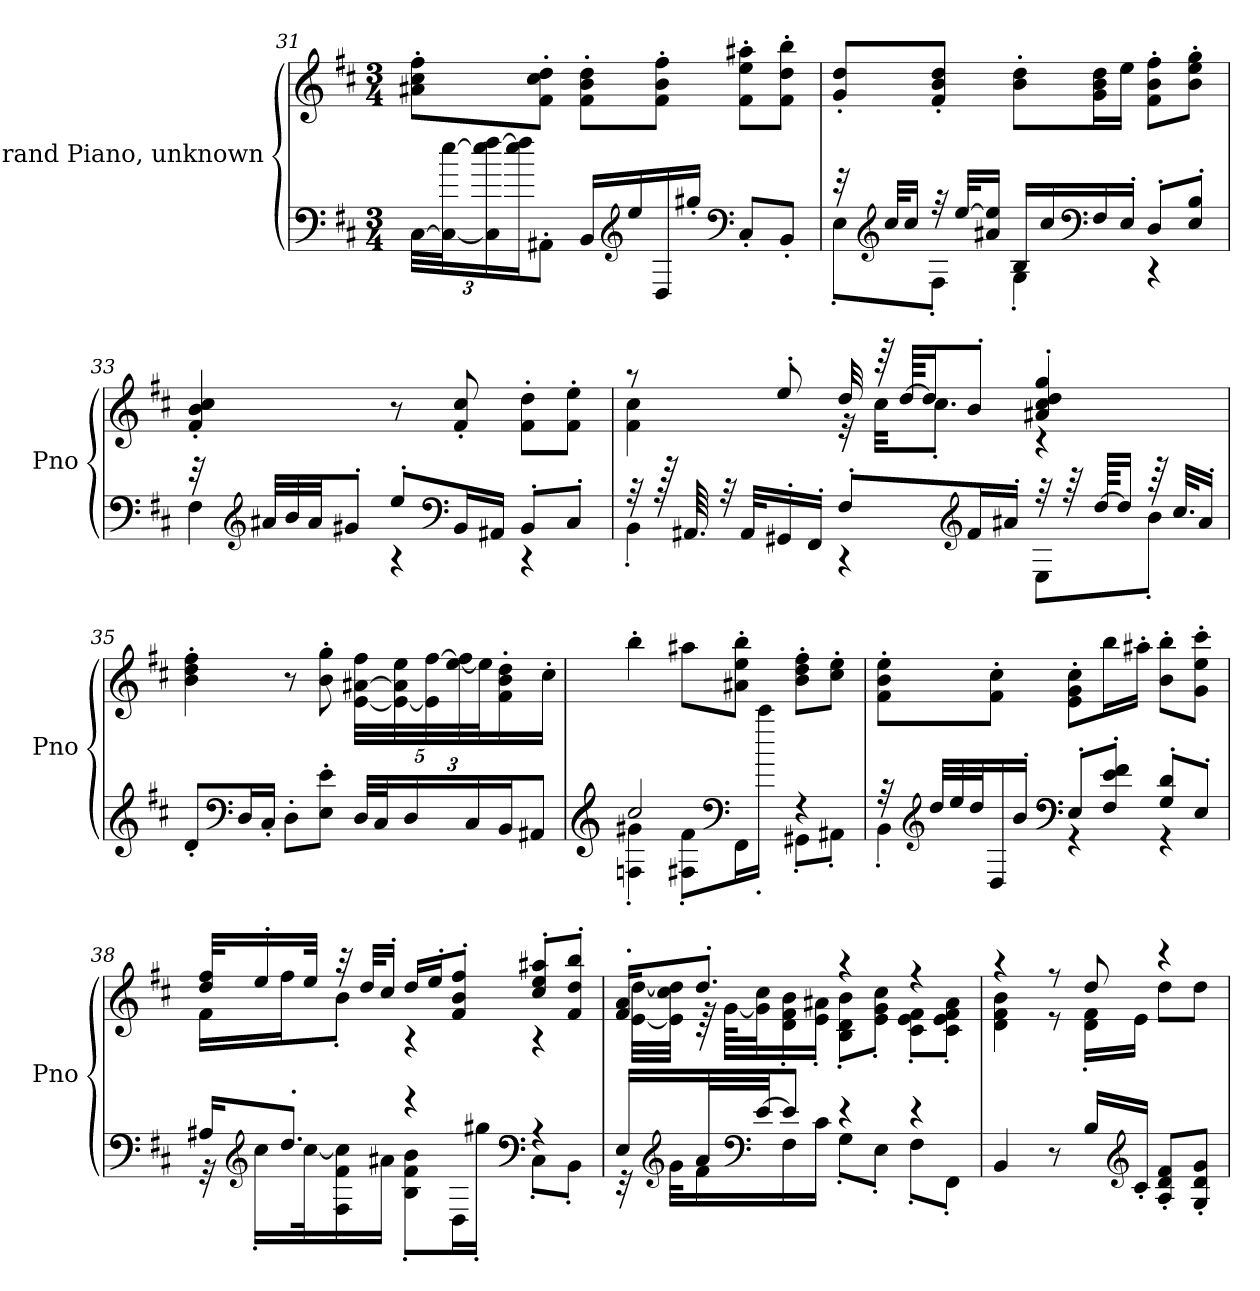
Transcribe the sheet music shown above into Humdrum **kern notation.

**kern	**kern
*part1	*part1
*staff2	*staff1
*I"Grand Piano, unknown	*
*I'Pno	*
*clefF4	*clefG2
*k[f#c#]	*k[f#c#]
*M3/4	*M3/4
*Xbrackettup	*
=31	=31
[48C#\LLL	8a#X\' 8cc#\' 8ff#\'L
48C#\_ [48ee\J	.
24C#\] 24ee\] [24ff#\	.
24ee\ 24ff#\]J	.
8AA#X'\J	8f#\' 8cc#\' 8dd\'J
16BB/LL	8f#\' 8b\' 8dd\'L
*clefG2	*
16ee/	.
16D/	8f#\' 8b\' 8ff#\'J
16gg#X'/JJ	.
*clefF4	*
8C#'/L	8f#\' 8ee\' 8aa#X\'L
8BB'/J	8f#\' 8dd\' 8bb\'J
!!LO:LB:g=z
=32	=32
*^	*
32r	8E'\L	8g/' 8dd/'L
*clefG2	*	*
32cc#/KLL	.	.
16cc#/JJ	.	.
32r	8F#'\J	8f#/' 8b/' 8dd/'J
[32ee/KLL	.	.
16a#X/ 16ee/]JJ	.	.
16B/LL	4G'\	8b\' 8dd\'L
16cc#/	.	.
*clefF4	*	*
16F#/	.	16g\ 16b\ 16dd\L
16E'/JJ	.	16ee\JJ
8D'/L	4r	8f#\' 8b\' 8ff#\'L
8E/' 8B/'J	.	8b\' 8ee\' 8gg\'J
=33	=33	=33
32r	4F#\	4f#/' 4b/' 4cc#/'
*clefG2	*	*
32a#X/LLL	.	.
32b/	.	.
32a#/JJ	.	.
8g#X'/J	.	.
8ee'/L	4r	8r
*clefF4	*	*
16BB/L	.	8f#/' 8cc#/'
16AA#X/JJ	.	.
8BB'/L	4r	8f#\' 8dd\'L
8C#'/J	.	8f#\' 8ee\'J
!!LO:PB:g=z
=34	=34	=34
*	*	*^
32r	4BB'\	8r	4f#\ 4cc#\
128r	.	.	.
64.AA#X/	.	.	.
32r	.	.	.
32AA#/KLL	.	.	.
16GG#X'/	.	8ee'/	.
16FF#'/JJ	.	.	.
8F#'/L	4r	32dd/	32r
.	.	64r	32cc#\KKL
.	.	[64dd/KKLL	.
.	.	16dd/J]	8.cc#'\J
*clefG2	*	*	*
16f#/L	.	8b'/J	.
16a#X'/JJ	.	.	.
32r	8E\L	4a#X/' 4cc#/' 4dd/' 4gg/'	4r
64r	.	.	.
[64dd/KKLL	.	.	.
16dd/JJ]	.	.	.
64r	8b'\J	.	.
32.cc#/KLL	.	.	.
16a#'/JJ	.	.	.
*v	*v	*	*
*	*v	*v
=35	=35
8d'/L	4b\' 4dd\' 4ff#\'
*clefF4	*
16D/L	.
16C#'/JJ	.
8D'\L	8r
8E\' 8e\'J	8b\' 8gg\'
*	*Xbrackettup
48D/LLL	[40e\ [40a#X\ 40ff#\LLL
48C#/J	.
.	40e\_ 40a#\] 40ee\
24D/	.
.	40e\] [40ff#\
.	[40ee\ 40ff#\]
24C#/	.
.	40ee\J]
24BB/J	16f#\' 16b\' 16dd\'
12AA#X/J	.
.	16cc#'\JJ
!!LO:LB:g=z
=36	=36
*clefG2	*
*^	*
2cc#/	4Fn\' 4g#X\'	4bb'\
.	8F#X\' 8f#\'L	8aa#X\L
*clefF4	*	*
.	16FF#\L	8a#X\' 8ee\' 8bb\'J
.	16ccc#'\JJ	.
4r	8GG#X'\L	8b\' 8dd\' 8ff#\'L
.	8AA#X'\J	8cc#\' 8ee\'J
=37	=37	=37
32r	4BB'\	8f#\' 8b\' 8ee\'L
*clefG2	*	*
32dd/LLL	.	.
32ee/	.	.
32dd/J	.	.
16D/	.	8f#\' 8cc#\'J
16b'/JJ	.	.
*clefF4	*	*
8E'/L	4r	8e\' 8g\' 8cc#\'L
8F#/' 8e/' 8f#/'J	.	16bb\L
.	.	16aa#X'\JJ
8G/' 8d/'L	4r	8b\' 8bb\'L
8E'/J	.	8g\' 8ee\' 8ccc#\'J
=38	=38	=38
*	*	*^
16A#X/KL	32r	32dd/ 32ff#/KLL	16f#\LL
*clefG2	*	*	*
.	16cc#'\LL	16ee'/	.
8.dd'/J	.	.	16ff#\J
.	[32cc#\K	32ee/JJk	.
.	16F#\ 16f#\ 16cc#\]	32r	8b'\J
.	.	32dd/KLL	.
.	16a#X\JJ	16cc#'/JJ	.
4r	8B\' 8f#\' 8b\'L	16dd/LL	4r
.	.	16ee'/J	.
.	16D\L	8f#/' 8b/' 8ff#/'J	.
.	16gg#X'\JJ	.	.
*clefF4	*	*	*
4r	8C#'\L	8cc#/' 8ee/' 8aa#X/'L	4r
.	8BB'\J	8f#/' 8dd/' 8bb/'J	.
!!LO:LB:g=z	!!
=39	=39	=39	=39
16E/LL	32r	16f#/' 16a/'KL	[32e\ [32dd\LLL
*clefG2	*	*	*
.	32g\KLL	.	32e\] 32cc#\ 32dd\]JJJ
32a/L	16f#\	8.dd'/J	64r
.	.	.	[64g\KLLL
*clefF4	*	*	*
[32e/JJ	.	.	32g\] 32cc#\J
8e/J]	16F#\	.	16d\' 16f#\' 16b\'
.	16c#\JJ	.	16e\' 16a#X\'JJ
4r	8G'\L	4r	8B\' 8d\' 8b\'L
.	8E'\J	.	8e\' 8g\' 8cc#\'J
4r	8F#'\L	4r	8c#\' 8e\' 8f#\'L
.	8FF#'\J	.	8c#\' 8e\' 8f#\' 8a#\'J
*v	*v	*	*
=40	=40	=40
4BB/	4r	4d\ 4f#\ 4b\
8r	8r	8r
16B/LL	8dd/	16d\' 16f#\'LL
*clefG2	*	*
16c#'/JJ	.	16e\JJ
8A/' 8d/' 8f#/'L	4r	8dd\L
8G/' 8d/' 8g/'J	.	8dd\J
*	*v	*v
=	=
*-	*-
